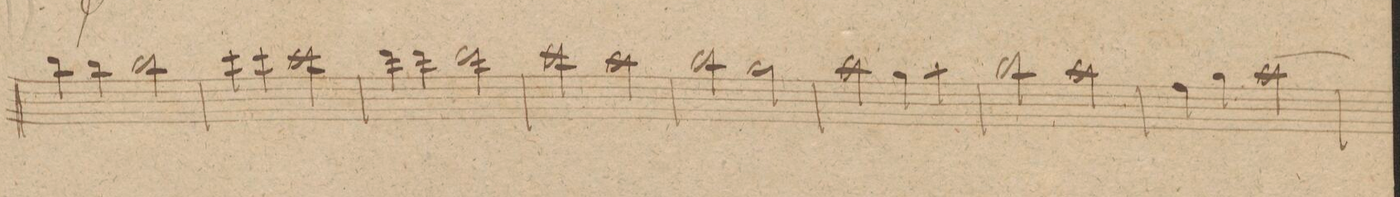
**kern	**dynam
*I"Flauto. 2do	*
*clefG2	*
*k[f#c#g#]	*
*met(c|)	*
*M2/2	*
4bb\	.
4bb\	.
2bb\	.
=217	=217
4ccc#\	.
4ccc#\	.
2ccc#\	.
=218	=218
4ddd\	.
4ddd\	.
2ddd\	.
=219	=219
2ccc#\	.
2aa\	.
=220	=220
2bb\	.
2gg#\	.
=221	=221
2aa\	.
4gg#\	.
4aa\	.
=222	=222
2bb\	.
2aa\	.
=223	=223
4ff#\	.
4gg#\	.
[2aa\	.
=224	=224
*-	*-
